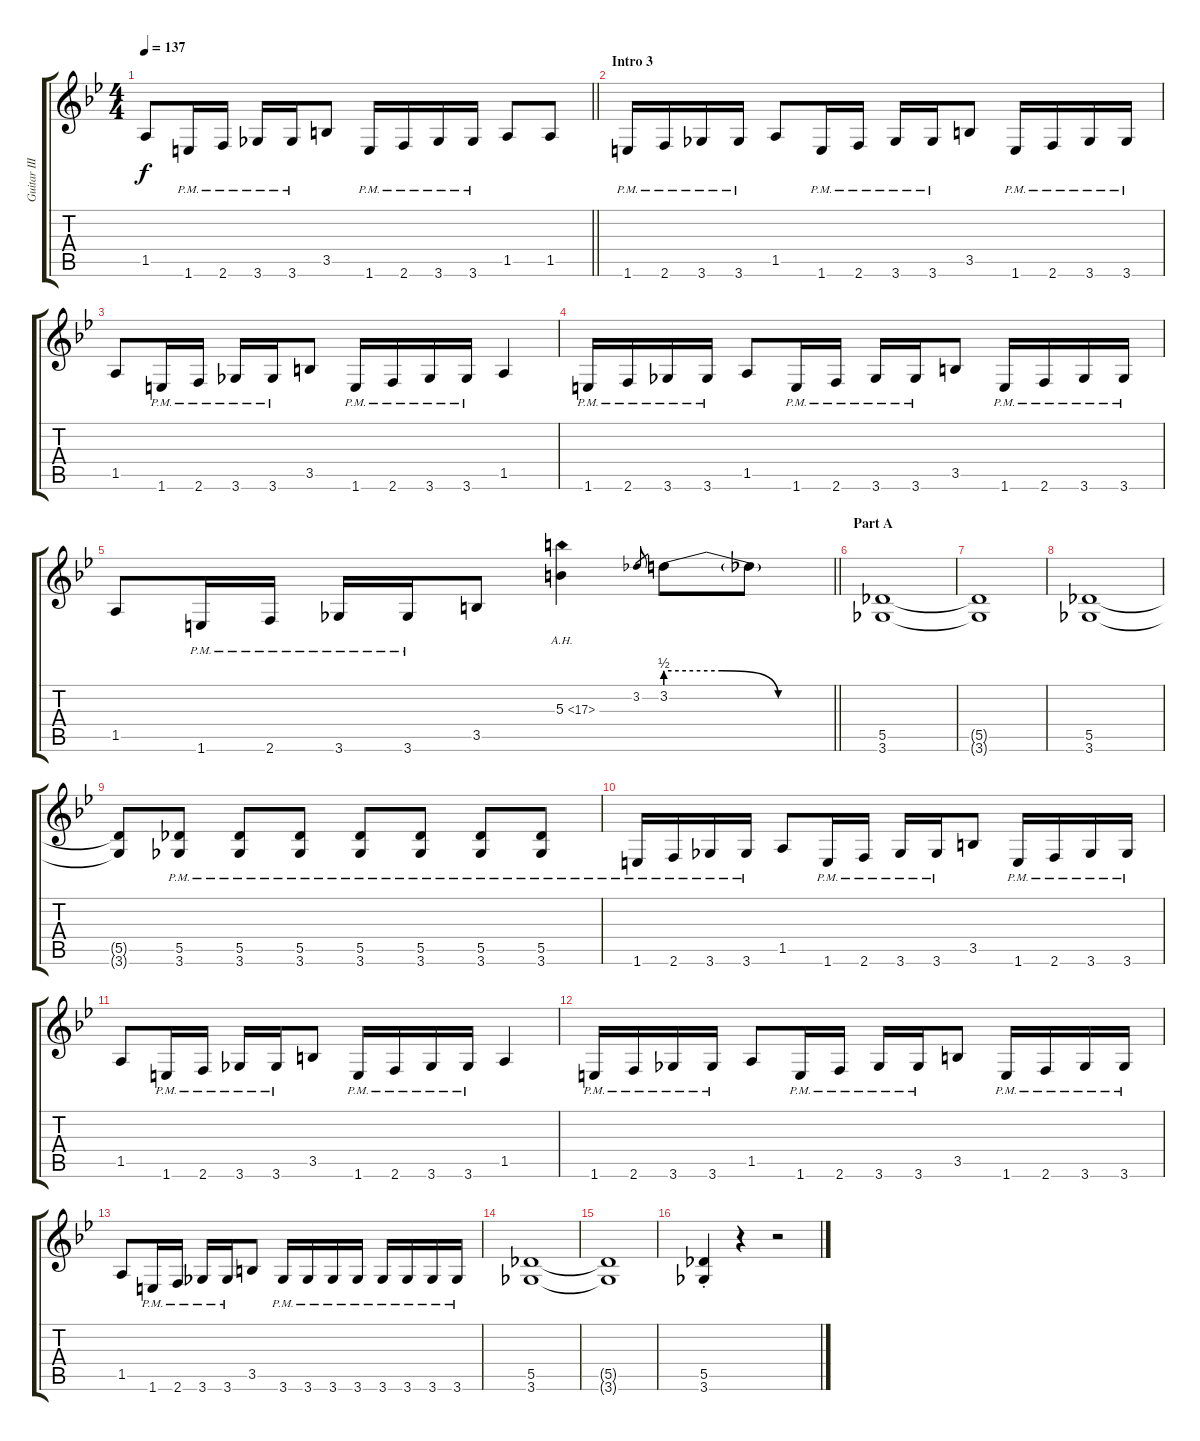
\track ("Guitar III (Daita)" "Guitar III") {instrument distortionguitar}
\staff {score tabs}
\tuning (Eb4 Bb3 Gb3 Db3 Ab2 Eb2) {hide}
\ts (4 4)
\tempo 137
\clef g2
\barLineRight lightlight
\ks bb
1.5.8{dy f} 1.6{pm}.16 2.6{pm}.16 3.6{pm}.16 3.6{pm}.16 3.5.8 1.6{pm}.16 2.6{pm}.16 3.6{pm}.16 3.6{pm}.16 1.5.8 1.5.8 |
\section ("" "Intro 3")
1.6{pm}.16 2.6{pm}.16 3.6{pm}.16 3.6{pm}.16 1.5.8 1.6{pm}.16 2.6{pm}.16 3.6{pm}.16 3.6{pm}.16 3.5.8 1.6{pm}.16 2.6{pm}.16 3.6{pm}.16 3.6{pm}.16 |
1.5.8 1.6{pm}.16 2.6{pm}.16 3.6{pm}.16 3.6{pm}.16 3.5.8 1.6{pm}.16 2.6{pm}.16 3.6{pm}.16 3.6{pm}.16 1.5.4 |
1.6{pm}.16 2.6{pm}.16 3.6{pm}.16 3.6{pm}.16 1.5.8 1.6{pm}.16 2.6{pm}.16 3.6{pm}.16 3.6{pm}.16 3.5.8 1.6{pm}.16 2.6{pm}.16 3.6{pm}.16 3.6{pm}.16 |
\barLineRight lightlight
1.5.8 1.6{pm}.16 2.6{pm}.16 3.6{pm}.16 3.6{pm}.16 3.5.8 5.3{ah 12}.4 3.2.8{gr} 3.2{be (custom 0 2 20 2 40 0 60 0)}.8 3.2{t}.8 |
\section ("" "Part A")
(5.5 3.6).1 |
(5.5{t} 3.6{t}).1 |
(5.5 3.6).1 |
(5.5{t} 3.6{t}).8 (5.5{pm} 3.6{pm}).8 (5.5{pm} 3.6{pm}).8 (5.5{pm} 3.6{pm}).8 (5.5{pm} 3.6{pm}).8 (5.5{pm} 3.6{pm}).8 (5.5{pm} 3.6{pm}).8 (5.5{pm} 3.6{pm}).8 |
1.6{pm}.16 2.6{pm}.16 3.6{pm}.16 3.6{pm}.16 1.5.8 1.6{pm}.16 2.6{pm}.16 3.6{pm}.16 3.6{pm}.16 3.5.8 1.6{pm}.16 2.6{pm}.16 3.6{pm}.16 3.6{pm}.16 |
1.5.8 1.6{pm}.16 2.6{pm}.16 3.6{pm}.16 3.6{pm}.16 3.5.8 1.6{pm}.16 2.6{pm}.16 3.6{pm}.16 3.6{pm}.16 1.5.4 |
1.6{pm}.16 2.6{pm}.16 3.6{pm}.16 3.6{pm}.16 1.5.8 1.6{pm}.16 2.6{pm}.16 3.6{pm}.16 3.6{pm}.16 3.5.8 1.6{pm}.16 2.6{pm}.16 3.6{pm}.16 3.6{pm}.16 |
1.5.8 1.6{pm}.16 2.6{pm}.16 3.6{pm}.16 3.6{pm}.16 3.5.8 3.6{pm}.16 3.6{pm}.16 3.6{pm}.16 3.6{pm}.16 3.6{pm}.16 3.6{pm}.16 3.6{pm}.16 3.6{pm}.16 |
(5.5 3.6).1 |
(5.5{t} 3.6{t}).1 |
(5.5{st} 3.6{st}).4 r.4 r.2
